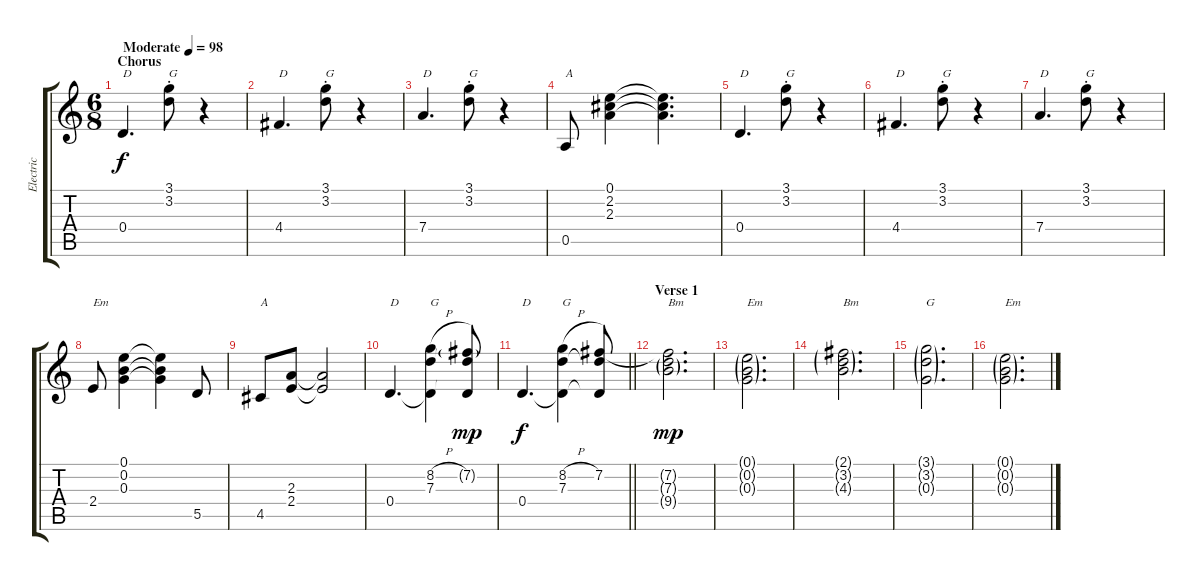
\track ("Electric" "Electric") {instrument overdrivenguitar}
\staff {score tabs}
\tuning (E4 B3 G3 D3 A2 E2) {hide}
\ts (6 8)
\section ("" "Chorus")
\tempo (98 "Moderate")
\clef g2
\ks c
0.4.4{d txt "D" dy f instrument overdrivenguitar} (3.1{st} 3.2{st}).8{txt "G"} r.4 |
4.4.4{d txt "D"} (3.1{st} 3.2{st}).8{txt "G"} r.4 |
7.4.4{d txt "D"} (3.1{st} 3.2{st}).8{txt "G"} r.4 |
0.5.8{txt "A"} (0.1 2.2 2.3).4 (0.1{t} 2.2{t} 2.3{t}).4{d} |
0.4.4{d txt "D"} (3.1{st} 3.2{st}).8{txt "G"} r.4 |
4.4.4{d txt "D"} (3.1{st} 3.2{st}).8{txt "G"} r.4 |
7.4.4{d txt "D"} (3.1{st} 3.2{st}).8{txt "G"} r.4 |
2.4.8{txt "Em"} (0.1 0.2 0.3).4 (0.1{t} 0.2{t} 0.3{t}).4 5.5.8 |
4.5.8{txt "A"} (2.3 2.4).8 (2.3{t} 2.4{t}).2 |
0.4.4{d txt "D"} (8.2{h} 7.3 0.4{t}).4{txt "G"} (7.2{g} 7.3{t} 0.4{t}).8{dy mp} |
\barLineRight lightlight
0.4.4{d txt "D" dy f} (8.2{h} 7.3 0.4{t}).4{txt "G"} (7.2 7.3{t} 0.4{t}).8 |
\section ("" "Verse 1")
(7.2{t} 7.3{g} 9.4{g}).2{d txt "Bm" dy mp} |
(0.1{g} 0.2{g} 0.3{g}).2{d txt "Em"} |
(2.1{g} 3.2{g} 4.3{g}).2{d txt "Bm"} |
(3.1{g} 3.2{g} 0.3{g}).2{d txt "G"} |
(0.1{g} 0.2{g} 0.3{g}).2{d txt "Em"}
